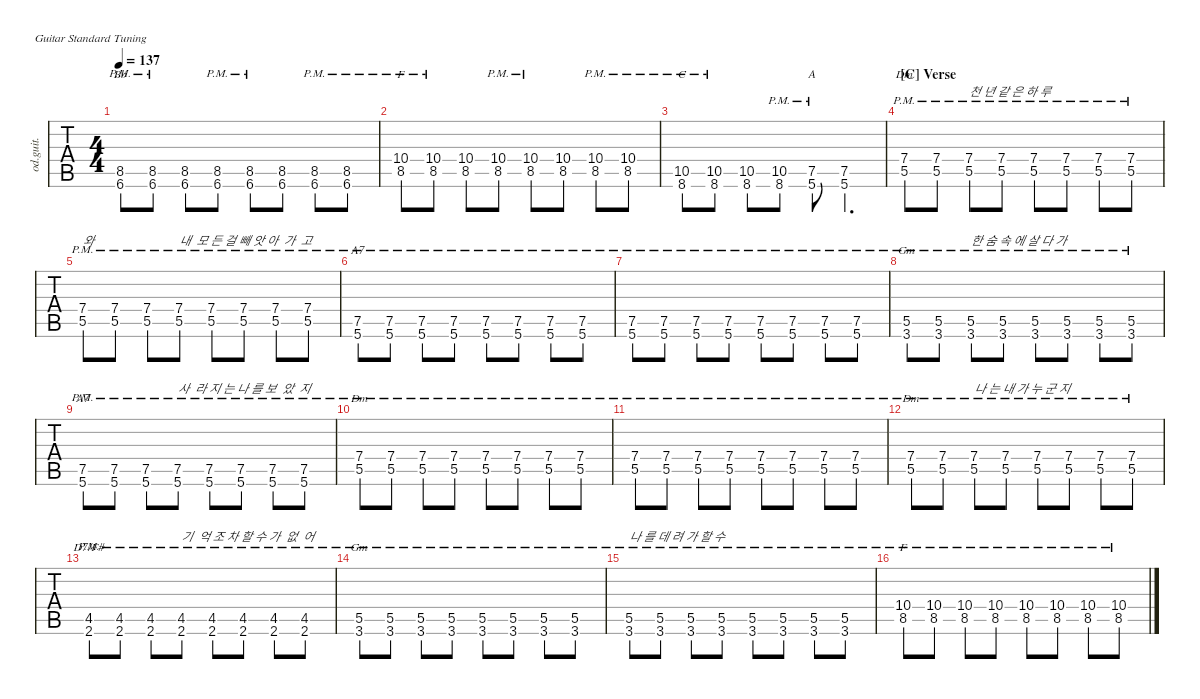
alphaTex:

\defaultSystemsLayout 4
\hideDynamics
\bracketExtendMode nobrackets
\track ("Guitar3" "od.guit.") {instrument overdrivenguitar}
\staff {tabs}
\tuning (E4 B3 G3 D3 A2 E2)
\chord ("Dm" x x x 7 5 x) {firstfret 5 showdiagram false showfingering false}
\chord ("Bb" x x x x 8 6) {firstfret 6 showdiagram false showfingering false}
\chord ("F" x x x 10 8 x) {firstfret 8 showdiagram false showfingering false}
\chord ("C" x x x x 10 8) {firstfret 8 showdiagram false showfingering false}
\chord ("A" x x x x 7 5) {firstfret 5 showdiagram false showfingering false}
\chord ("A7" x x x x 7 5) {firstfret 5 showdiagram false showfingering false}
\chord ("Gm" x x x x 5 3) {showdiagram false showfingering false}
\chord ("D7/F#" x x x x 4 2) {showdiagram false showfingering false}
\ts (4 4)
\tempo 137
\clef g2
\ks f
(8.5{pm acc forcenatural} 6.6{pm acc b}).8{ch "Bb" dy mf} (8.5{pm acc forcenatural} 6.6{pm acc b}).8 (8.5{acc forcenatural} 6.6{acc b}).8 (8.5{pm acc forcenatural} 6.6{pm acc b}).8 (8.5{pm acc forcenatural} 6.6{pm acc b}).8 (8.5{acc forcenatural} 6.6{acc b}).8 (8.5{pm acc forcenatural} 6.6{pm acc b}).8 (8.5{pm acc forcenatural} 6.6{pm acc b}).8 |
(8.5{pm acc forcenatural} 10.4{pm acc forcenatural}).8{ch "F"} (8.5{pm acc forcenatural} 10.4{pm acc forcenatural}).8 (8.5{acc forcenatural} 10.4{acc forcenatural}).8 (8.5{pm acc forcenatural} 10.4{pm acc forcenatural}).8 (10.4{pm acc forcenatural} 8.5{pm acc forcenatural}).8 (10.4{acc forcenatural} 8.5{acc forcenatural}).8 (10.4{pm acc forcenatural} 8.5{pm acc forcenatural}).8 (10.4{pm acc forcenatural} 8.5{pm acc forcenatural}).8 |
(10.5{pm acc forcenatural} 8.6{pm acc forcenatural}).8{ch "C"} (10.5{pm acc forcenatural} 8.6{pm acc forcenatural}).8 (10.5{acc forcenatural} 8.6{acc forcenatural}).8 (10.5{pm acc forcenatural} 8.6{pm acc forcenatural}).8 (7.5{pm acc forcenatural} 5.6{acc forcenatural}).8{ch "A"} (7.5{acc forcenatural} 5.6{acc forcenatural}).4{d} |
\section ("C" "Verse")
(5.5{pm acc forcenatural} 7.4{pm acc forcenatural}).8{ch "Dm"} (5.5{pm acc forcenatural} 7.4{pm acc forcenatural}).8 (5.5{pm acc forcenatural} 7.4{pm acc forcenatural}).8{txt "천 년 같 은 하 루 "} (5.5{pm acc forcenatural} 7.4{pm acc forcenatural}).8 (7.4{pm acc forcenatural} 5.5{pm acc forcenatural}).8 (7.4{pm acc forcenatural} 5.5{pm acc forcenatural}).8 (7.4{pm acc forcenatural} 5.5{pm acc forcenatural}).8 (7.4{pm acc forcenatural} 5.5{pm acc forcenatural}).8 |
(5.5{pm acc forcenatural} 7.4{pm acc forcenatural}).8{txt "와"} (5.5{pm acc forcenatural} 7.4{pm acc forcenatural}).8 (5.5{pm acc forcenatural} 7.4{pm acc forcenatural}).8 (5.5{pm acc forcenatural} 7.4{pm acc forcenatural}).8{txt "내  모 든 걸 빼 앗 아  가  고"} (7.4{pm acc forcenatural} 5.5{pm acc forcenatural}).8 (7.4{pm acc forcenatural} 5.5{pm acc forcenatural}).8 (7.4{pm acc forcenatural} 5.5{pm acc forcenatural}).8 (7.4{pm acc forcenatural} 5.5{pm acc forcenatural}).8 |
(7.5{pm acc forcenatural} 5.6{pm acc forcenatural}).8{ch "A7"} (7.5{pm acc forcenatural} 5.6{pm acc forcenatural}).8 (7.5{pm acc forcenatural} 5.6{pm acc forcenatural}).8 (7.5{pm acc forcenatural} 5.6{pm acc forcenatural}).8 (7.5{pm acc forcenatural} 5.6{pm acc forcenatural}).8 (7.5{pm acc forcenatural} 5.6{pm acc forcenatural}).8 (7.5{pm acc forcenatural} 5.6{pm acc forcenatural}).8 (7.5{pm acc forcenatural} 5.6{pm acc forcenatural}).8 |
(7.5{pm acc forcenatural} 5.6{pm acc forcenatural}).8 (7.5{pm acc forcenatural} 5.6{pm acc forcenatural}).8 (7.5{pm acc forcenatural} 5.6{pm acc forcenatural}).8 (7.5{pm acc forcenatural} 5.6{pm acc forcenatural}).8 (7.5{pm acc forcenatural} 5.6{pm acc forcenatural}).8 (7.5{pm acc forcenatural} 5.6{pm acc forcenatural}).8 (7.5{pm acc forcenatural} 5.6{pm acc forcenatural}).8 (7.5{pm acc forcenatural} 5.6{pm acc forcenatural}).8 |
(5.5{pm acc forcenatural} 3.6{pm acc forcenatural}).8{ch "Gm"} (5.5{pm acc forcenatural} 3.6{pm acc forcenatural}).8 (5.5{pm acc forcenatural} 3.6{pm acc forcenatural}).8{txt "한 숨 속 에 살 다 가"} (5.5{pm acc forcenatural} 3.6{pm acc forcenatural}).8 (5.5{pm acc forcenatural} 3.6{pm acc forcenatural}).8 (5.5{pm acc forcenatural} 3.6{pm acc forcenatural}).8 (5.5{pm acc forcenatural} 3.6{pm acc forcenatural}).8 (5.5{pm acc forcenatural} 3.6{pm acc forcenatural}).8 |
(7.5{pm acc forcenatural} 5.6{pm acc forcenatural}).8{ch "A7"} (7.5{pm acc forcenatural} 5.6{pm acc forcenatural}).8 (7.5{pm acc forcenatural} 5.6{pm acc forcenatural}).8 (7.5{pm acc forcenatural} 5.6{pm acc forcenatural}).8{txt "사  라 지 는 나 를 보  았  지"} (7.5{pm acc forcenatural} 5.6{pm acc forcenatural}).8 (7.5{pm acc forcenatural} 5.6{pm acc forcenatural}).8 (7.5{pm acc forcenatural} 5.6{pm acc forcenatural}).8 (7.5{pm acc forcenatural} 5.6{pm acc forcenatural}).8 |
(5.5{pm acc forcenatural} 7.4{pm acc forcenatural}).8{ch "Dm"} (5.5{pm acc forcenatural} 7.4{pm acc forcenatural}).8 (5.5{pm acc forcenatural} 7.4{pm acc forcenatural}).8 (5.5{pm acc forcenatural} 7.4{pm acc forcenatural}).8 (7.4{pm acc forcenatural} 5.5{pm acc forcenatural}).8 (7.4{pm acc forcenatural} 5.5{pm acc forcenatural}).8 (7.4{pm acc forcenatural} 5.5{pm acc forcenatural}).8 (7.4{pm acc forcenatural} 5.5{pm acc forcenatural}).8 |
(5.5{pm acc forcenatural} 7.4{pm acc forcenatural}).8 (5.5{pm acc forcenatural} 7.4{pm acc forcenatural}).8 (5.5{pm acc forcenatural} 7.4{pm acc forcenatural}).8 (5.5{pm acc forcenatural} 7.4{pm acc forcenatural}).8 (7.4{pm acc forcenatural} 5.5{pm acc forcenatural}).8 (7.4{pm acc forcenatural} 5.5{pm acc forcenatural}).8 (7.4{pm acc forcenatural} 5.5{pm acc forcenatural}).8 (7.4{pm acc forcenatural} 5.5{pm acc forcenatural}).8 |
(5.5{pm acc forcenatural} 7.4{pm acc forcenatural}).8{ch "Dm"} (5.5{pm acc forcenatural} 7.4{pm acc forcenatural}).8 (5.5{pm acc forcenatural} 7.4{pm acc forcenatural}).8{txt "나 는 내 가 누 군 지"} (5.5{pm acc forcenatural} 7.4{pm acc forcenatural}).8 (7.4{pm acc forcenatural} 5.5{pm acc forcenatural}).8 (7.4{pm acc forcenatural} 5.5{pm acc forcenatural}).8 (7.4{pm acc forcenatural} 5.5{pm acc forcenatural}).8 (7.4{pm acc forcenatural} 5.5{pm acc forcenatural}).8 |
(4.5{pm acc b} 2.6{pm acc b}).8{ch "D7/F#"} (4.5{pm acc b} 2.6{pm acc b}).8 (4.5{pm acc b} 2.6{pm acc b}).8 (4.5{pm acc b} 2.6{pm acc b}).8{txt "기  억 조 차 할 수 가  없  어"} (4.5{pm acc b} 2.6{pm acc b}).8 (4.5{pm acc b} 2.6{pm acc b}).8 (4.5{pm acc b} 2.6{pm acc b}).8 (4.5{pm acc b} 2.6{pm acc b}).8 |
(5.5{pm acc forcenatural} 3.6{pm acc forcenatural}).8{ch "Gm"} (5.5{pm acc forcenatural} 3.6{pm acc forcenatural}).8 (5.5{pm acc forcenatural} 3.6{pm acc forcenatural}).8 (5.5{pm acc forcenatural} 3.6{pm acc forcenatural}).8 (5.5{pm acc forcenatural} 3.6{pm acc forcenatural}).8 (5.5{pm acc forcenatural} 3.6{pm acc forcenatural}).8 (5.5{pm acc forcenatural} 3.6{pm acc forcenatural}).8 (5.5{pm acc forcenatural} 3.6{pm acc forcenatural}).8 |
(5.5{pm acc forcenatural} 3.6{pm acc forcenatural}).8{txt "나 를 데 려 가 할 수"} (5.5{pm acc forcenatural} 3.6{pm acc forcenatural}).8 (5.5{pm acc forcenatural} 3.6{pm acc forcenatural}).8 (5.5{pm acc forcenatural} 3.6{pm acc forcenatural}).8 (5.5{pm acc forcenatural} 3.6{pm acc forcenatural}).8 (5.5{pm acc forcenatural} 3.6{pm acc forcenatural}).8 (5.5{pm acc forcenatural} 3.6{pm acc forcenatural}).8 (5.5{pm acc forcenatural} 3.6{pm acc forcenatural}).8 |
(8.5{pm acc forcenatural} 10.4{pm acc forcenatural}).8{ch "F"} (8.5{pm acc forcenatural} 10.4{pm acc forcenatural}).8 (8.5{pm acc forcenatural} 10.4{pm acc forcenatural}).8 (8.5{pm acc forcenatural} 10.4{pm acc forcenatural}).8 (8.5{pm acc forcenatural} 10.4{pm acc forcenatural}).8 (8.5{pm acc forcenatural} 10.4{pm acc forcenatural}).8 (8.5{pm acc forcenatural} 10.4{pm acc forcenatural}).8 (8.5{pm acc forcenatural} 10.4{pm acc forcenatural}).8
